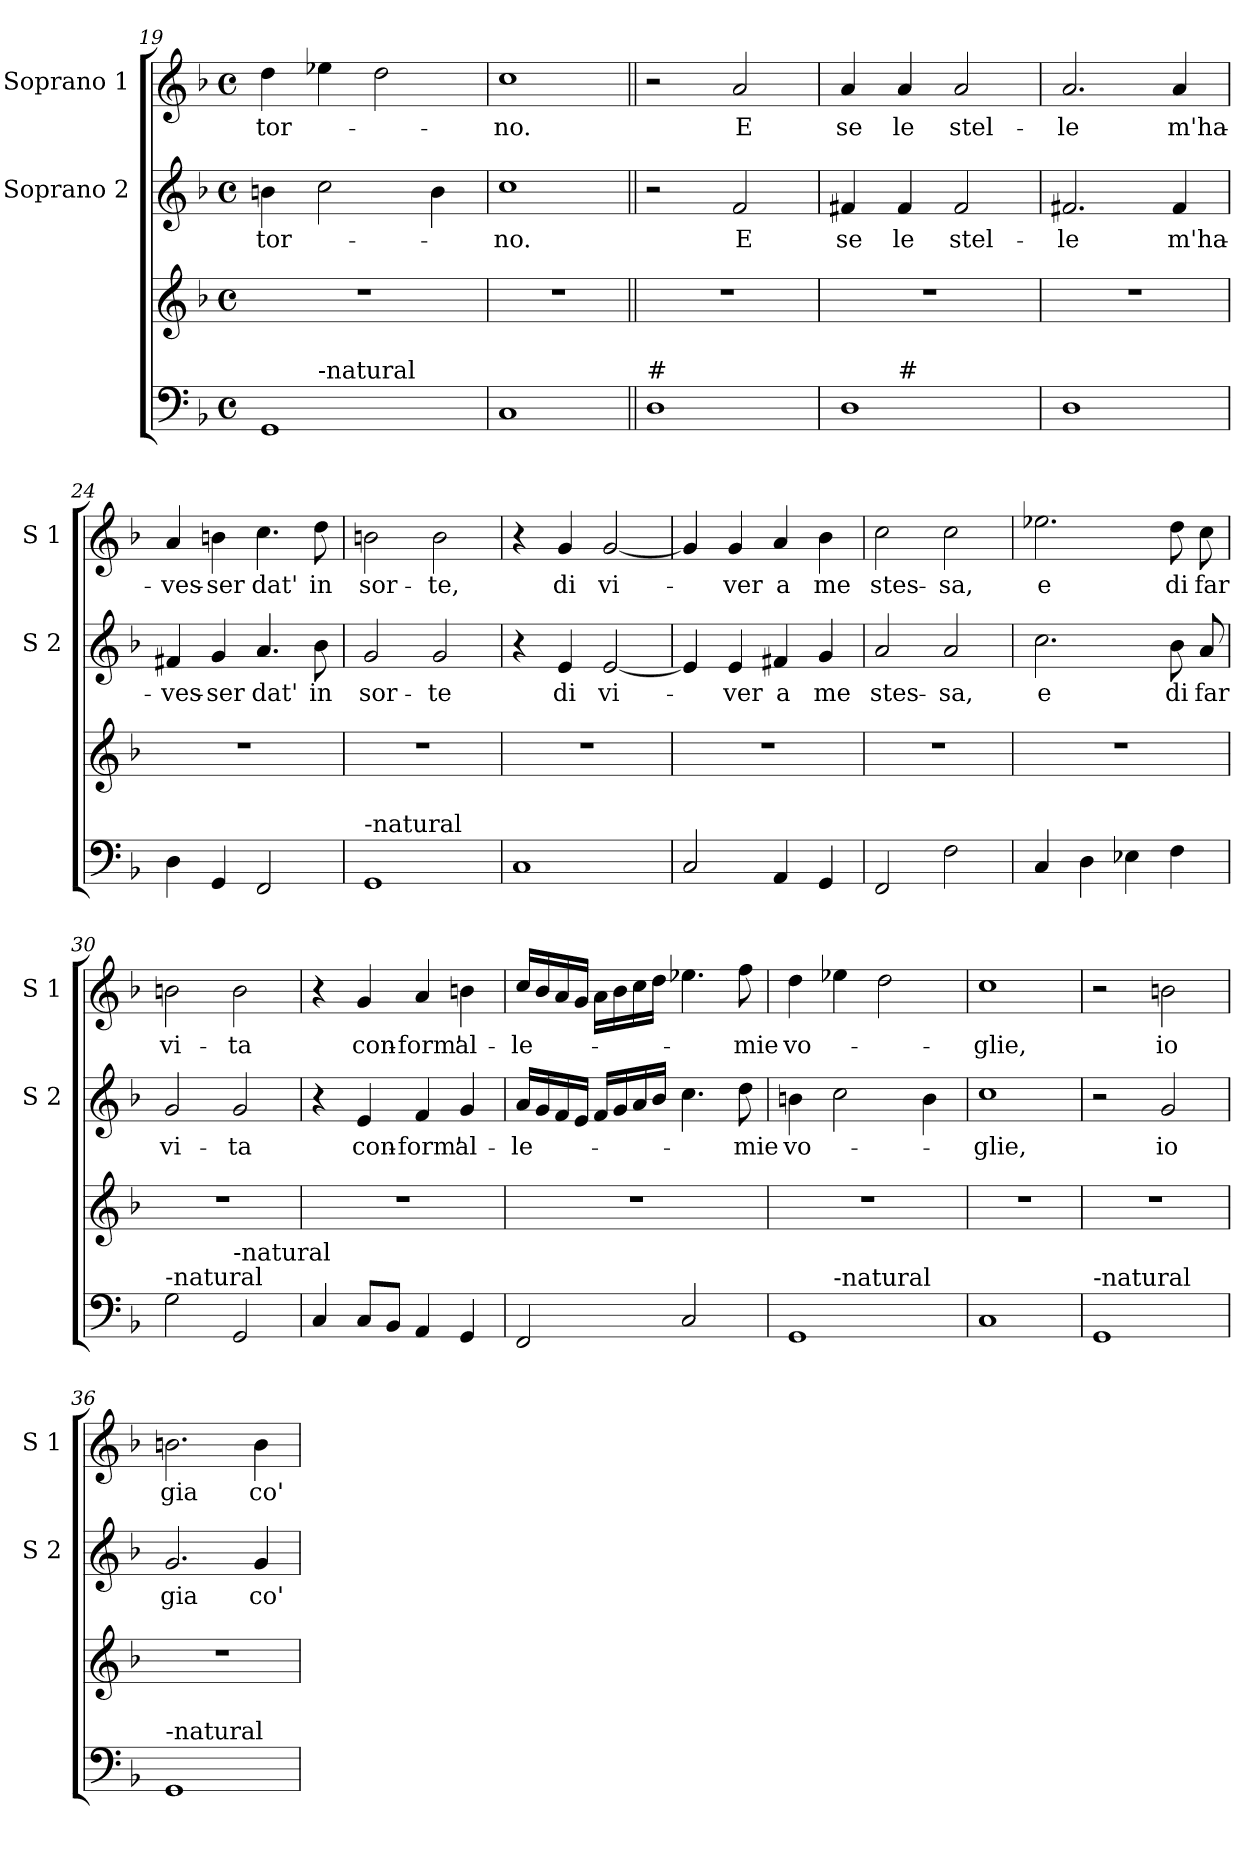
**kern	**kern	**kern	**text	**kern	**text
*part3	*part3	*part2	*part2	*part1	*part1
*staff4	*staff3	*staff2	*staff2	*staff1	*staff1
*	*	*I"Soprano 2	*	*I"Soprano 1	*
*	*	*I'S 2	*	*I'S 1	*
*clefF4	*clefG2	*clefG2	*	*clefG2	*
*k[b-]	*k[b-]	*k[b-]	*	*k[b-]	*
*F:	*F:	*F:	*	*F:	*
*M4/4	*M4/4	*M4/4	*	*M4/4	*
*met(c)	*met(c)	*met(c)	*	*met(c)	*
=19	=19	=19	=19	=19	=19
!	!	!	!LO:LY:b	!	!LO:LY:b
*^	*	*	*	*	*
1GG	4ryy	1r	4bn\	tor-	4dd\	tor-
!	!LO:TX:a:t=-natural	!	!	!	!	!
.	2.ryy	.	2cc\	.	4ee-X\	.
.	.	.	.	.	2dd\	.
.	.	.	4b\	.	.	.
=20	=20	=20	=20	=20	=20	=20
!	!	!	!	!LO:LY:b	!	!LO:LY:b
*v	*v	*	*	*	*	*
1C	1r	1cc	-no.	1cc	-no.
=21||	=21||	=21||	=21||	=21||	=21||
!LO:TX:a:t=#	!	!	!	!	!
1D	1r	2r	.	2r	.
!	!	!	!LO:LY:b	!	!LO:LY:b
.	.	2f/	E	2a/	E
=22	=22	=22	=22	=22	=22
!	!	!	!LO:LY:b	!	!LO:LY:b
*^	*	*	*	*	*
1D	4ryy	1r	4f#X/	se	4a/	se
!	!LO:TX:a:t=#	!	!	!	!	!
!	!	!	!	!LO:LY:b	!	!LO:LY:b
.	2.ryy	.	4f#/	le	4a/	le
!	!	!	!	!LO:LY:b	!	!LO:LY:b
.	.	.	2f#/	stel-	2a/	stel-
=23	=23	=23	=23	=23	=23	=23
!LO:TX:a:t=#	!	!	!	!	!	!
!	!	!	!	!LO:LY:b	!	!LO:LY:b
*v	*v	*	*	*	*	*
1D	1r	2.f#X/	-le	2.a/	-le
!	!	!	!LO:LY:b	!	!LO:LY:b
.	.	4f#/	m'ha-	4a/	m'ha-
!!LO:LB:g=z
=24	=24	=24	=24	=24	=24
!	!	!	!LO:LY:b	!	!LO:LY:b
4D\	1r	4f#X/	-ves-	4a/	-ves-
!	!	!	!LO:LY:b	!	!LO:LY:b
4GG/	.	4g/	-ser	4bn\	-ser
!	!	!	!LO:LY:b	!	!LO:LY:b
2FF/	.	4.a/	dat'	4.cc\	dat'
!	!	!	!LO:LY:b	!	!LO:LY:b
.	.	8b-\	in	8dd\	in
=25	=25	=25	=25	=25	=25
!LO:TX:a:t=-natural	!	!	!	!	!
!	!	!	!LO:LY:b	!	!LO:LY:b
1GG	1r	2g/	sor-	2bn\	sor-
!	!	!	!LO:LY:b	!	!LO:LY:b
.	.	2g/	-te	2b\	-te,
=26	=26	=26	=26	=26	=26
1C	1r	4r	.	4r	.
!	!	!	!LO:LY:b	!	!LO:LY:b
.	.	4e/	di	4g/	di
!	!	!	!LO:LY:b	!	!LO:LY:b
.	.	[2e/	vi-	[2g/	vi-
=27	=27	=27	=27	=27	=27
2C/	1r	4e/]	.	4g/]	.
!	!	!	!LO:LY:b	!	!LO:LY:b
.	.	4e/	-ver	4g/	-ver
!	!	!	!LO:LY:b	!	!LO:LY:b
4AA/	.	4f#X/	a	4a/	a
!	!	!	!LO:LY:b	!	!LO:LY:b
4GG/	.	4g/	me	4b-\	me
=28	=28	=28	=28	=28	=28
!	!	!	!LO:LY:b	!	!LO:LY:b
2FF/	1r	2a/	stes-	2cc\	stes-
!	!	!	!LO:LY:b	!	!LO:LY:b
2F\	.	2a/	-sa,	2cc\	-sa,
=29	=29	=29	=29	=29	=29
!	!	!	!LO:LY:b	!	!LO:LY:b
4C/	1r	2.cc\	e	2.ee-X\	e
4D\	.	.	.	.	.
4E-X\	.	.	.	.	.
!	!	!	!LO:LY:b	!	!LO:LY:b
4F\	.	8b-\	di	8dd\	di
!	!	!	!LO:LY:b	!	!LO:LY:b
.	.	8a/	far	8cc\	far
!!LO:LB:g=z
=30	=30	=30	=30	=30	=30
!LO:TX:a:t=-natural	!	!	!	!	!
!	!	!	!LO:LY:b	!	!LO:LY:b
2G\	1r	2g/	vi-	2bn\	vi-
!LO:TX:a:t=-natural	!	!	!	!	!
!	!	!	!LO:LY:b	!	!LO:LY:b
2GG/	.	2g/	-ta	2b\	-ta
=31	=31	=31	=31	=31	=31
4C/	1r	4r	.	4r	.
!	!	!	!LO:LY:b	!	!LO:LY:b
8C/L	.	4e/	con-	4g/	con-
8BB-/J	.	.	.	.	.
!	!	!	!LO:LY:b	!	!LO:LY:b
4AA/	.	4f/	-form'	4a/	-form'
!	!	!	!LO:LY:b	!	!LO:LY:b
4GG/	.	4g/	al-	4bn\	al-
=32	=32	=32	=32	=32	=32
!	!	!	!LO:LY:b	!	!LO:LY:b
2FF/	1r	16a/LL	-le-	16cc/LL	-le-
.	.	16g/	.	16b-/	.
.	.	16f/	.	16a/	.
.	.	16e/JJ	.	16g/JJ	.
.	.	16f/LL	.	16a\LL	.
.	.	16g/	.	16b-\	.
.	.	16a/	.	16cc\	.
.	.	16b-/JJ	.	16dd\JJ	.
2C/	.	4.cc\	.	4.ee-X\	.
!	!	!	!LO:LY:b	!	!LO:LY:b
.	.	8dd\	-mie	8ff\	-mie
=33	=33	=33	=33	=33	=33
!	!	!	!LO:LY:b	!	!LO:LY:b
*^	*	*	*	*	*
1GG	4ryy	1r	4bn\	vo-	4dd\	vo-
!	!LO:TX:a:t=-natural	!	!	!	!	!
.	2.ryy	.	2cc\	.	4ee-X\	.
.	.	.	.	.	2dd\	.
.	.	.	4b\	.	.	.
=34	=34	=34	=34	=34	=34	=34
!	!	!	!	!LO:LY:b	!	!LO:LY:b
*v	*v	*	*	*	*	*
1C	1r	1cc	-glie,	1cc	-glie,
=35	=35	=35	=35	=35	=35
!LO:TX:a:t=-natural	!	!	!	!	!
1GG	1r	2r	.	2r	.
!	!	!	!LO:LY:b	!	!LO:LY:b
.	.	2g/	io	2bn\	io
!!LO:PB:g=z
=36	=36	=36	=36	=36	=36
!LO:TX:a:t=-natural	!	!	!	!	!
!	!	!	!LO:LY:b	!	!LO:LY:b
1GG	1r	2.g/	gia	2.bn\	gia
!	!	!	!LO:LY:b	!	!LO:LY:b
.	.	4g/	co'	4b\	co'
=	=	=	=	=	=
*-	*-	*-	*-	*-	*-
